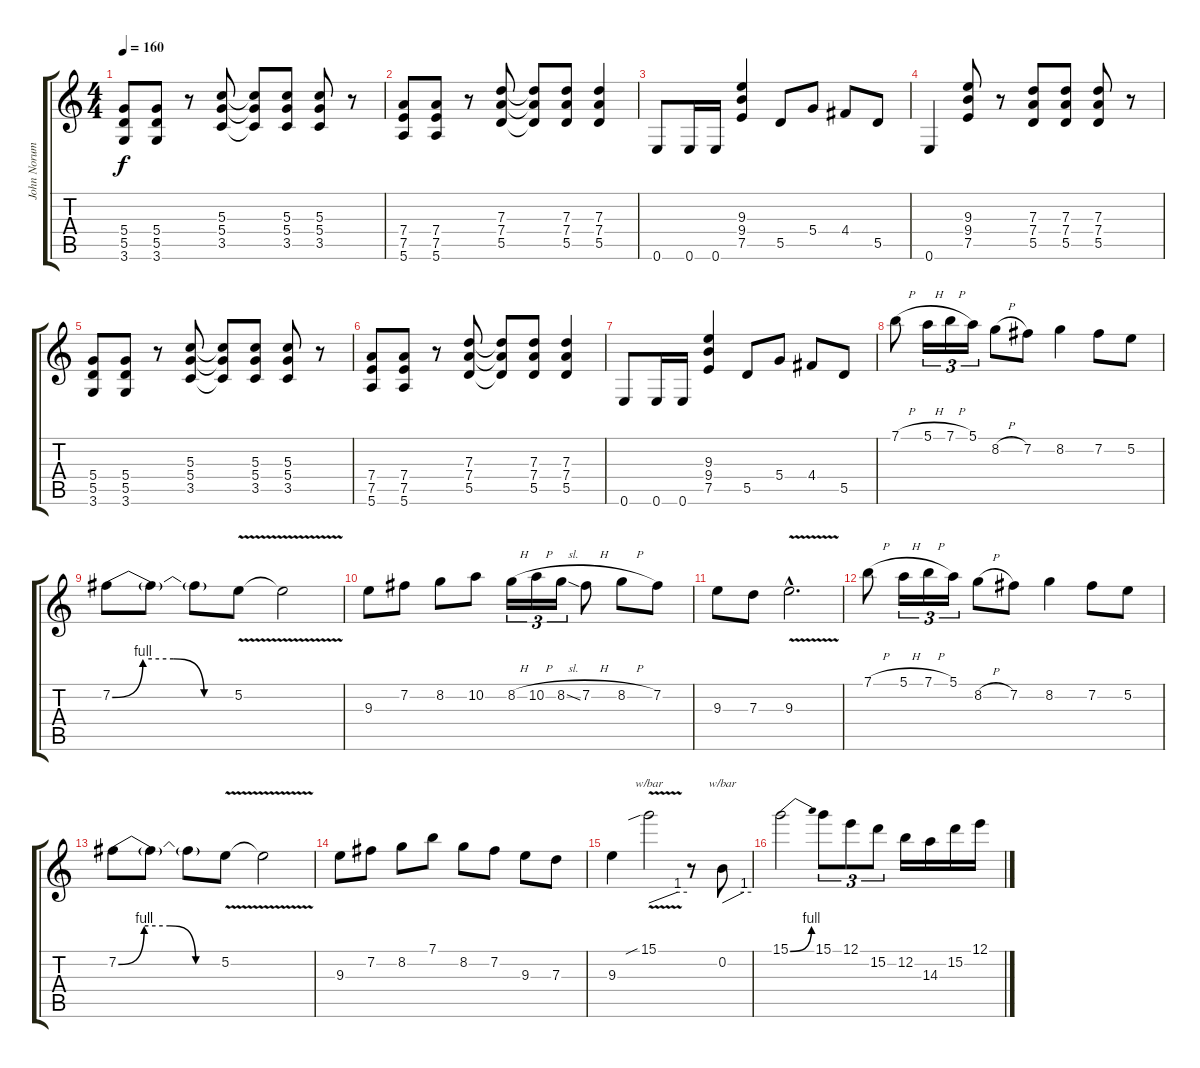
\track ("John Norum lead" "John Norum") {instrument distortionguitar}
\staff {score tabs}
\tuning (E4 B3 G3 D3 A2 E2) {hide}
\ts (4 4)
\tempo 160
\clef g2
\ks c
(5.4 5.5 3.6).8{dy f} (5.4 5.5 3.6).8 r.8 (5.3 5.4 3.5).8 (5.3{t} 5.4{t} 3.5{t}).8 (5.3 5.4 3.5).8 (5.3 5.4 3.5).8 r.8 |
(7.4 7.5 5.6).8 (7.4 7.5 5.6).8 r.8 (7.3 7.4 5.5).8 (7.3{t} 7.4{t} 5.5{t}).8 (7.3 7.4 5.5).8 (7.3 7.4 5.5).4 |
0.6.8 0.6.16 0.6.16 (9.3 9.4 7.5).4 5.5.8 5.4.8 4.4.8 5.5.8 |
0.6.4 (9.3 9.4 7.5).8 r.8 (7.3 7.4 5.5).8 (7.3 7.4 5.5).8 (7.3 7.4 5.5).8 r.8 |
(5.4 5.5 3.6).8 (5.4 5.5 3.6).8 r.8 (5.3 5.4 3.5).8 (5.3{t} 5.4{t} 3.5{t}).8 (5.3 5.4 3.5).8 (5.3 5.4 3.5).8 r.8 |
(7.4 7.5 5.6).8 (7.4 7.5 5.6).8 r.8 (7.3 7.4 5.5).8 (7.3{t} 7.4{t} 5.5{t}).8 (7.3 7.4 5.5).8 (7.3 7.4 5.5).4 |
0.6.8 0.6.16 0.6.16 (9.3 9.4 7.5).4 5.5.8 5.4.8 4.4.8 5.5.8 |
7.1{h}.8 5.1{h}.16{tu (3 2)} 7.1{h}.16{tu (3 2)} 5.1.16{tu (3 2)} 8.2{h}.8 7.2.8 8.2.4 7.2.8 5.2.8 |
7.2{be (custom 0 0 15 4 30 4 45 0 60 0)}.8 7.2{t}.8 7.2{t}.8 5.2{v}.8 5.2{t}.2 |
9.3.8 7.2.8 8.2.8 10.2.8 8.2{h}.16{tu (3 2)} 10.2{h}.16{tu (3 2)} 8.2{sl}.16{tu (3 2)} 7.2{h}.8 8.2{h}.8 7.2.8 |
9.3.8 7.3.8 9.3{v hac}.2{d} |
7.1{h}.8 5.1{h}.16{tu (3 2)} 7.1{h}.16{tu (3 2)} 5.1.16{tu (3 2)} 8.2{h}.8 7.2.8 8.2.4 7.2.8 5.2.8 |
7.2{be (custom 0 0 15 4 30 4 45 0 60 0)}.8 7.2{t}.8 7.2{t}.8 5.2{v}.8 5.2{t}.2 |
9.3.8 7.2.8 8.2.8 7.1.8 8.2.8 7.2.8 9.3.8 7.3.8 |
9.3.4 15.1{v sib}.2{tbe (custom default 0 0 45 4 60 4)} r.8 0.2.8{tbe (custom default 0 0 45 4 60 4)} |
15.1{be (bend 0 0 60 4)}.2 15.1.8{tu (3 2)} 12.1.8{tu (3 2)} 15.2.8{tu (3 2)} 12.2.16 14.3.16 15.2.16 12.1.16
